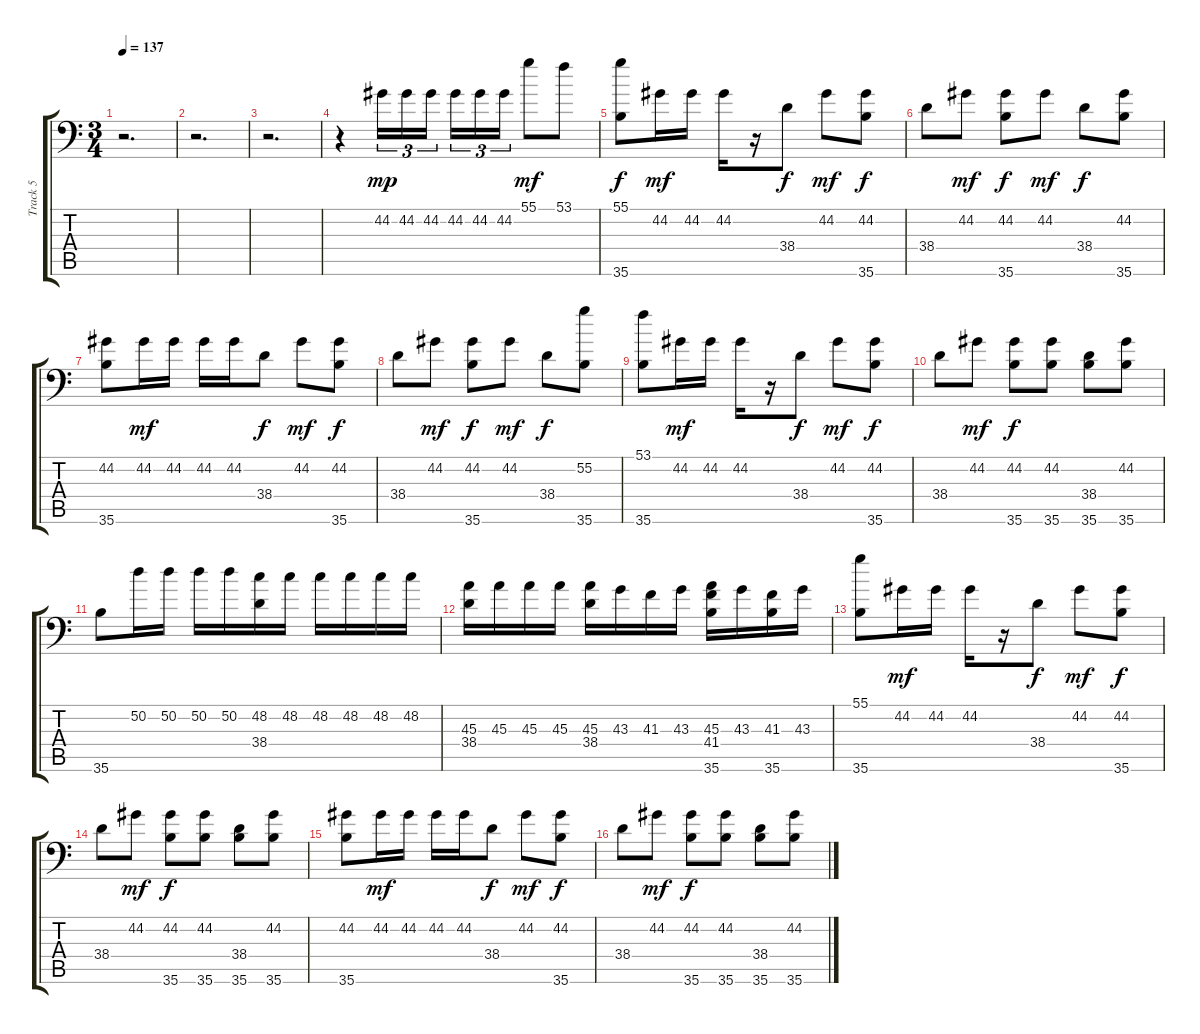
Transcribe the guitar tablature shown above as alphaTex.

\track ("Track 5" "Track 5") {instrument acousticgrandpiano}
\staff {score tabs}
\tuning (C-1 C-1 C-1 C-1 C-1 C-1) {hide}
\ts (3 4)
\tempo 137
\clef f4
\ks c
r.2{d dy mp} |
r.2{d} |
r.2{d} |
r.4 44.2.16{tu (3 2)} 44.2.16{tu (3 2)} 44.2.16{tu (3 2)} 44.2.16{tu (3 2)} 44.2.16{tu (3 2)} 44.2.16{tu (3 2)} 55.1.8{dy mf} 53.1.8 |
(55.1 35.6).8{dy f} 44.2.16{dy mf} 44.2.16 44.2.16 r.16 38.4.8{dy f} 44.2.8{dy mf} (44.2 35.6).8{dy f} |
38.4.8 44.2.8{dy mf} (44.2 35.6).8{dy f} 44.2.8{dy mf} 38.4.8{dy f} (44.2 35.6).8 |
(44.2 35.6).8 44.2.16{dy mf} 44.2.16 44.2.16 44.2.16 38.4.8{dy f} 44.2.8{dy mf} (44.2 35.6).8{dy f} |
38.4.8 44.2.8{dy mf} (44.2 35.6).8{dy f} 44.2.8{dy mf} 38.4.8{dy f} (55.2 35.6).8 |
(53.1 35.6).8 44.2.16{dy mf} 44.2.16 44.2.16 r.16 38.4.8{dy f} 44.2.8{dy mf} (44.2 35.6).8{dy f} |
38.4.8 44.2.8{dy mf} (44.2 35.6).8{dy f} (44.2 35.6).8 (38.4 35.6).8 (44.2 35.6).8 |
35.6.8 50.2.16 50.2.16 50.2.16 50.2.16 (48.2 38.4).16 48.2.16 48.2.16 48.2.16 48.2.16 48.2.16 |
(45.3 38.4).16 45.3.16 45.3.16 45.3.16 (45.3 38.4).16 43.3.16 41.3.16 43.3.16 (45.3 41.4 35.6).16 43.3.16 (41.3 35.6).16 43.3.16 |
(55.1 35.6).8 44.2.16{dy mf} 44.2.16 44.2.16 r.16 38.4.8{dy f} 44.2.8{dy mf} (44.2 35.6).8{dy f} |
38.4.8 44.2.8{dy mf} (44.2 35.6).8{dy f} (44.2 35.6).8 (38.4 35.6).8 (44.2 35.6).8 |
(44.2 35.6).8 44.2.16{dy mf} 44.2.16 44.2.16 44.2.16 38.4.8{dy f} 44.2.8{dy mf} (44.2 35.6).8{dy f} |
38.4.8 44.2.8{dy mf} (44.2 35.6).8{dy f} (44.2 35.6).8 (38.4 35.6).8 (44.2 35.6).8
